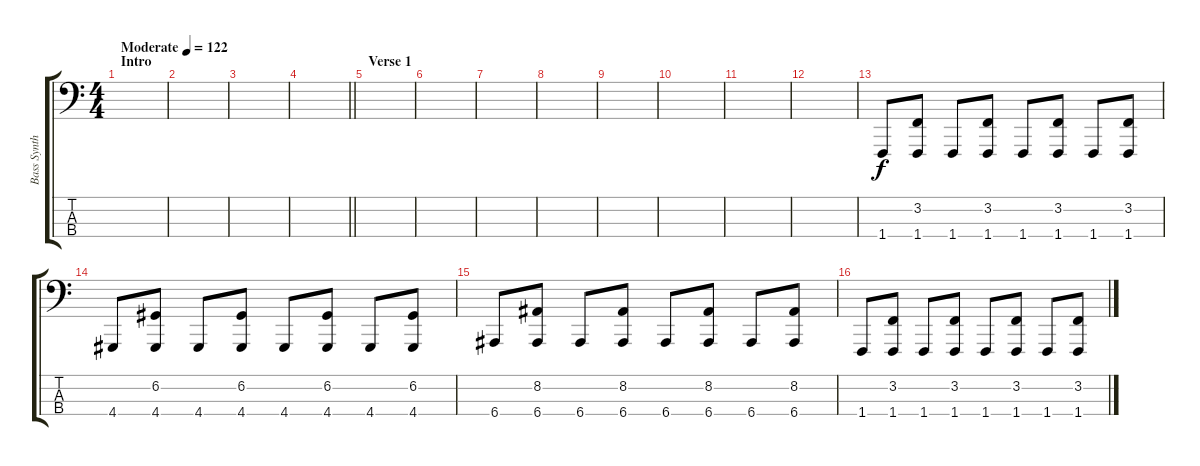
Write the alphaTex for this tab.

\track ("Bass Synth" "Bass Synth") {instrument lead2sawtooth}
\staff {score tabs}
\tuning (G2 D2 A1 E1) {hide}
\ts (4 4)
\section ("" "Intro")
\tempo (122 "Moderate")
\clef f4
\ks c
|
|
|
\barLineRight lightlight
|
\section ("" "Verse 1")
|
|
|
|
|
|
|
|
1.4.8 (3.2 1.4).8 1.4.8 (3.2 1.4).8 1.4.8 (3.2 1.4).8 1.4.8 (3.2 1.4).8 |
4.4.8 (6.2 4.4).8 4.4.8 (6.2 4.4).8 4.4.8 (6.2 4.4).8 4.4.8 (6.2 4.4).8 |
6.4.8 (8.2 6.4).8 6.4.8 (8.2 6.4).8 6.4.8 (8.2 6.4).8 6.4.8 (8.2 6.4).8 |
1.4.8 (3.2 1.4).8 1.4.8 (3.2 1.4).8 1.4.8 (3.2 1.4).8 1.4.8 (3.2 1.4).8
